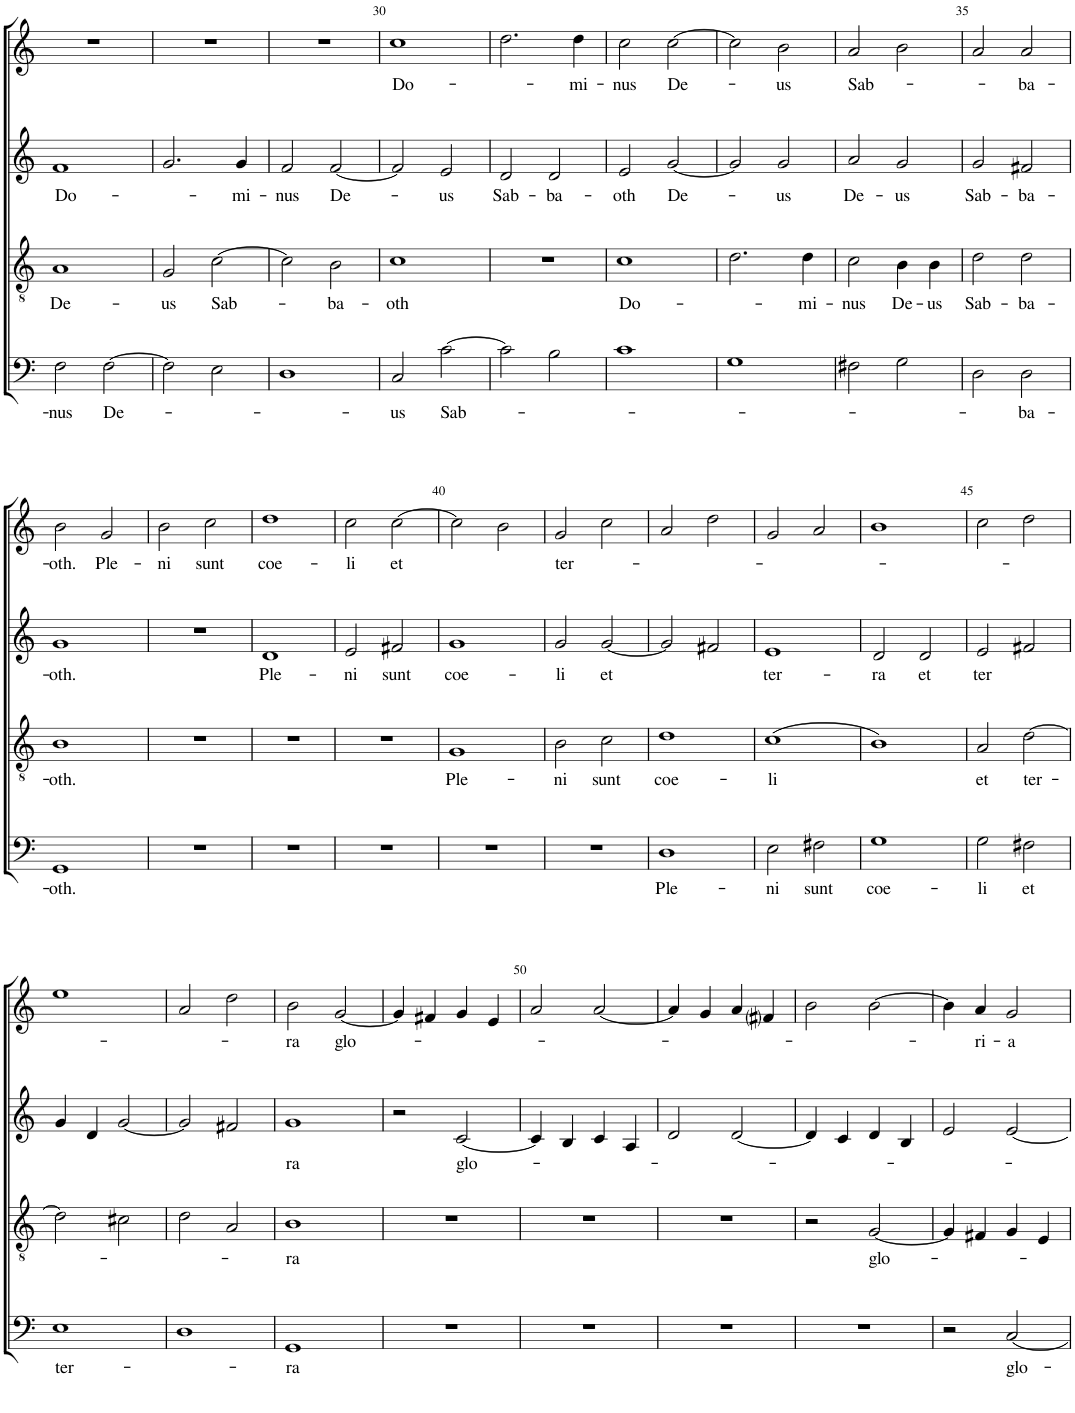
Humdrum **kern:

**kern	**text	**kern	**text	**kern	**text	**kern	**text
*part4	*part4	*part3	*part3	*part2	*part2	*part1	*part1
*staff4	*staff4	*staff3	*staff3	*staff2	*staff2	*staff1	*staff1
*I"BASSUS	*	*I"TENORE	*	*I"ALTUS	*	*I"CANTUS	*
!!LO:PB:g=z
*clefF4	*	*clefGv2	*	*clefG2	*	*clefG2	*
*Trd4c7	*	*Trd4c7	*	*Trd1c2	*	*	*
*k[]	*	*k[]	*	*k[]	*	*k[]	*
*M4/4	*	*M4/4	*	*M4/4	*	*M4/4	*
*met(c)	*	*met(c)	*	*met(c)	*	*met(c)	*
=27	=27	=27	=27	=27	=27	=27	=27
!	!LO:LY:b	!	!LO:LY:b	!	!LO:LY:b	!	!
2F\	-nus	1A	De-	1f	Do-	1r	.
!	!LO:LY:b	!	!	!	!	!	!
[2F\	De-	.	.	.	.	.	.
=28	=28	=28	=28	=28	=28	=28	=28
!	!	!	!LO:LY:b	!	!	!	!
2F\]	.	2G/	-us	2.g/	.	1r	.
!	!	!	!LO:LY:b	!	!	!	!
2E\	.	[2c\	Sab-	.	.	.	.
!	!	!	!	!	!LO:LY:b	!	!
.	.	.	.	4g/	-mi-	.	.
=29	=29	=29	=29	=29	=29	=29	=29
!	!	!	!	!	!LO:LY:b	!	!
1D	.	2c\]	.	2f/	-nus	1r	.
!	!	!	!LO:LY:b	!	!LO:LY:b	!	!
.	.	2B\	-ba-	[2f/	De-	.	.
=30	=30	=30	=30	=30	=30	=30	=30
!	!LO:LY:b	!	!LO:LY:b	!	!	!	!LO:LY:b
2C/	-us	1c	-oth	2f/]	.	1cc	Do-
!	!LO:LY:b	!	!	!	!LO:LY:b	!	!
[2c\	Sab-	.	.	2e/	-us	.	.
=31	=31	=31	=31	=31	=31	=31	=31
!	!	!	!	!	!LO:LY:b	!	!
2c\]	.	1r	.	2d/	Sab-	2.dd\	.
!	!	!	!	!	!LO:LY:b	!	!
2B\	.	.	.	2d/	-ba-	.	.
!	!	!	!	!	!	!	!LO:LY:b
.	.	.	.	.	.	4dd\	-mi-
=32	=32	=32	=32	=32	=32	=32	=32
!	!	!	!LO:LY:b	!	!LO:LY:b	!	!LO:LY:b
1c	.	1c	Do-	2e/	-oth	2cc\	-nus
!	!	!	!	!	!LO:LY:b	!	!LO:LY:b
.	.	.	.	[2g/	De-	[2cc\	De-
=33	=33	=33	=33	=33	=33	=33	=33
1G	.	2.d\	.	2g/]	.	2cc\]	.
!	!	!	!	!	!LO:LY:b	!	!LO:LY:b
.	.	.	.	2g/	-us	2b\	-us
!	!	!	!LO:LY:b	!	!	!	!
.	.	4d\	-mi-	.	.	.	.
=34	=34	=34	=34	=34	=34	=34	=34
!	!	!	!LO:LY:b	!	!LO:LY:b	!	!LO:LY:b
2F#X\	.	2c\	-nus	2a/	De-	2a/	Sab-
!	!	!	!LO:LY:b	!	!LO:LY:b	!	!
2G\	.	4B\	De-	2g/	-us	2b\	.
!	!	!	!LO:LY:b	!	!	!	!
.	.	4B\	-us	.	.	.	.
=35	=35	=35	=35	=35	=35	=35	=35
!	!	!	!LO:LY:b	!	!LO:LY:b	!	!
2D\	.	2d\	Sab-	2g/	Sab-	2a/	.
!	!LO:LY:b	!	!LO:LY:b	!	!LO:LY:b	!	!LO:LY:b
2D\	-ba-	2d\	-ba-	2f#X/	-ba-	2a/	-ba-
!!LO:LB:g=z
=36	=36	=36	=36	=36	=36	=36	=36
!	!LO:LY:b	!	!LO:LY:b	!	!LO:LY:b	!	!LO:LY:b
1GG	-oth.	1B	-oth.	1g	-oth.	2b\	-oth.
!	!	!	!	!	!	!	!LO:LY:b
.	.	.	.	.	.	2g/	Ple-
=37	=37	=37	=37	=37	=37	=37	=37
!	!	!	!	!	!	!	!LO:LY:b
1r	.	1r	.	1r	.	2b\	-ni
!	!	!	!	!	!	!	!LO:LY:b
.	.	.	.	.	.	2cc\	sunt
=38	=38	=38	=38	=38	=38	=38	=38
!	!	!	!	!	!LO:LY:b	!	!LO:LY:b
1r	.	1r	.	1d	Ple-	1dd	coe-
=39	=39	=39	=39	=39	=39	=39	=39
!	!	!	!	!	!LO:LY:b	!	!LO:LY:b
1r	.	1r	.	2e/	-ni	2cc\	-li
!	!	!	!	!	!LO:LY:b	!	!LO:LY:b
.	.	.	.	2f#X/	sunt	[2cc\	et
=40	=40	=40	=40	=40	=40	=40	=40
!	!	!	!LO:LY:b	!	!LO:LY:b	!	!
1r	.	1G	Ple-	1g	coe-	2cc\]	.
.	.	.	.	.	.	2b\	.
=41	=41	=41	=41	=41	=41	=41	=41
!	!	!	!LO:LY:b	!	!LO:LY:b	!	!LO:LY:b
1r	.	2B\	-ni	2g/	-li	2g/	ter-
!	!	!	!LO:LY:b	!	!LO:LY:b	!	!
.	.	2c\	sunt	[2g/	et	2cc\	.
=42	=42	=42	=42	=42	=42	=42	=42
!	!LO:LY:b	!	!LO:LY:b	!	!	!	!
1D	Ple-	1d	coe-	2g/]	.	2a/	.
.	.	.	.	2f#X/	.	2dd\	.
=43	=43	=43	=43	=43	=43	=43	=43
!	!LO:LY:b	!	!LO:LY:b	!	!LO:LY:b	!	!
2E\	-ni	(1c	-li	1e	ter-	2g/	.
!	!LO:LY:b	!	!	!	!	!	!
2F#X\	sunt	.	.	.	.	2a/	.
=44	=44	=44	=44	=44	=44	=44	=44
!	!LO:LY:b	!	!	!	!LO:LY:b	!	!
1G	coe-	1B)	.	2d/	-ra	1b	.
!	!	!	!	!	!LO:LY:b	!	!
.	.	.	.	2d/	et	.	.
=45	=45	=45	=45	=45	=45	=45	=45
!	!LO:LY:b	!	!LO:LY:b	!	!LO:LY:b	!	!
2G\	-li	2A/	et	2e/	ter	2cc\	.
!	!LO:LY:b	!	!LO:LY:b	!	!	!	!
2F#X\	et	[2d\	ter-	2f#X/	.	2dd\	.
!!LO:LB:g=z
=46	=46	=46	=46	=46	=46	=46	=46
!	!LO:LY:b	!	!	!	!	!	!
1E	ter-	2d\]	.	4g/	.	1ee	.
.	.	.	.	4d/	.	.	.
.	.	2c#X\	.	[2g/	.	.	.
=47	=47	=47	=47	=47	=47	=47	=47
1D	.	2d\	.	2g/]	.	2a/	.
.	.	2A/	.	2f#X/	.	2dd\	.
=48	=48	=48	=48	=48	=48	=48	=48
!	!LO:LY:b	!	!LO:LY:b	!	!LO:LY:b	!	!LO:LY:b
1GG	-ra	1B	-ra	1g	ra	2b\	-ra
!	!	!	!	!	!	!	!LO:LY:b
.	.	.	.	.	.	[2g/	glo-
=49	=49	=49	=49	=49	=49	=49	=49
1r	.	1r	.	2r	.	4g/]	.
.	.	.	.	.	.	4f#X/	.
!	!	!	!	!	!LO:LY:b	!	!
.	.	.	.	[2c/	glo-	4g/	.
.	.	.	.	.	.	4e/	.
=50	=50	=50	=50	=50	=50	=50	=50
1r	.	1r	.	4c/]	.	2a/	.
.	.	.	.	4B/	.	.	.
.	.	.	.	4c/	.	[2a/	.
.	.	.	.	4A/	.	.	.
=51	=51	=51	=51	=51	=51	=51	=51
1r	.	1r	.	2d/	.	4a/]	.
.	.	.	.	.	.	4g/	.
.	.	.	.	[2d/	.	4a/	.
.	.	.	.	.	.	4f#i/	.
=52	=52	=52	=52	=52	=52	=52	=52
1r	.	2r	.	4d/]	.	2b\	.
.	.	.	.	4c/	.	.	.
!	!	!	!LO:LY:b	!	!	!	!
.	.	[2G/	glo-	4d/	.	[2b\	.
.	.	.	.	4B/	.	.	.
=53	=53	=53	=53	=53	=53	=53	=53
2r	.	4G/]	.	2e/	.	4b\]	.
!	!	!	!	!	!	!	!LO:LY:b
.	.	4F#X/	.	.	.	4a/	-ri-
!	!LO:LY:b	!	!	!	!	!	!LO:LY:b
[2C/	glo-	4G/	.	[2e/	.	2g/	-a
.	.	4E/	.	.	.	.	.
=	=	=	=	=	=	=	=
*-	*-	*-	*-	*-	*-	*-	*-
